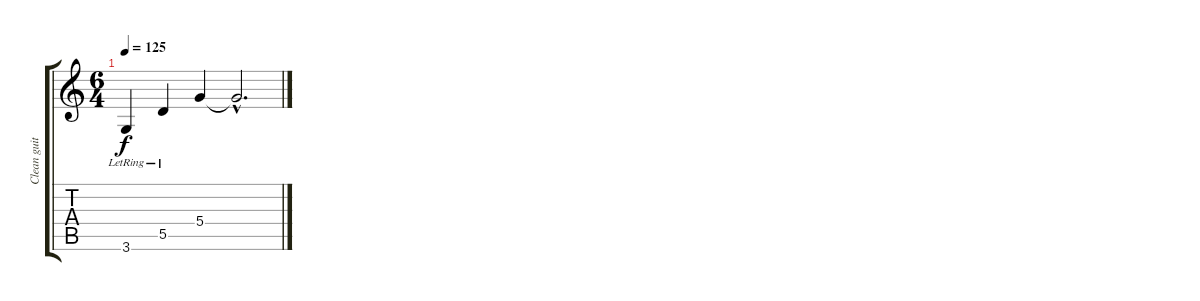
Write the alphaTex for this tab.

\track ("Clean guitar 2" "Clean guit") {instrument electricguitarclean}
\staff {score tabs}
\tuning (E4 B3 G3 D3 A2 E2) {hide}
\ts (6 4)
\tempo 125
\clef g2
\ks c
3.6{lr}.4{dy f} 5.5{lr}.4 5.4.4 5.4{hac t}.2{d}
